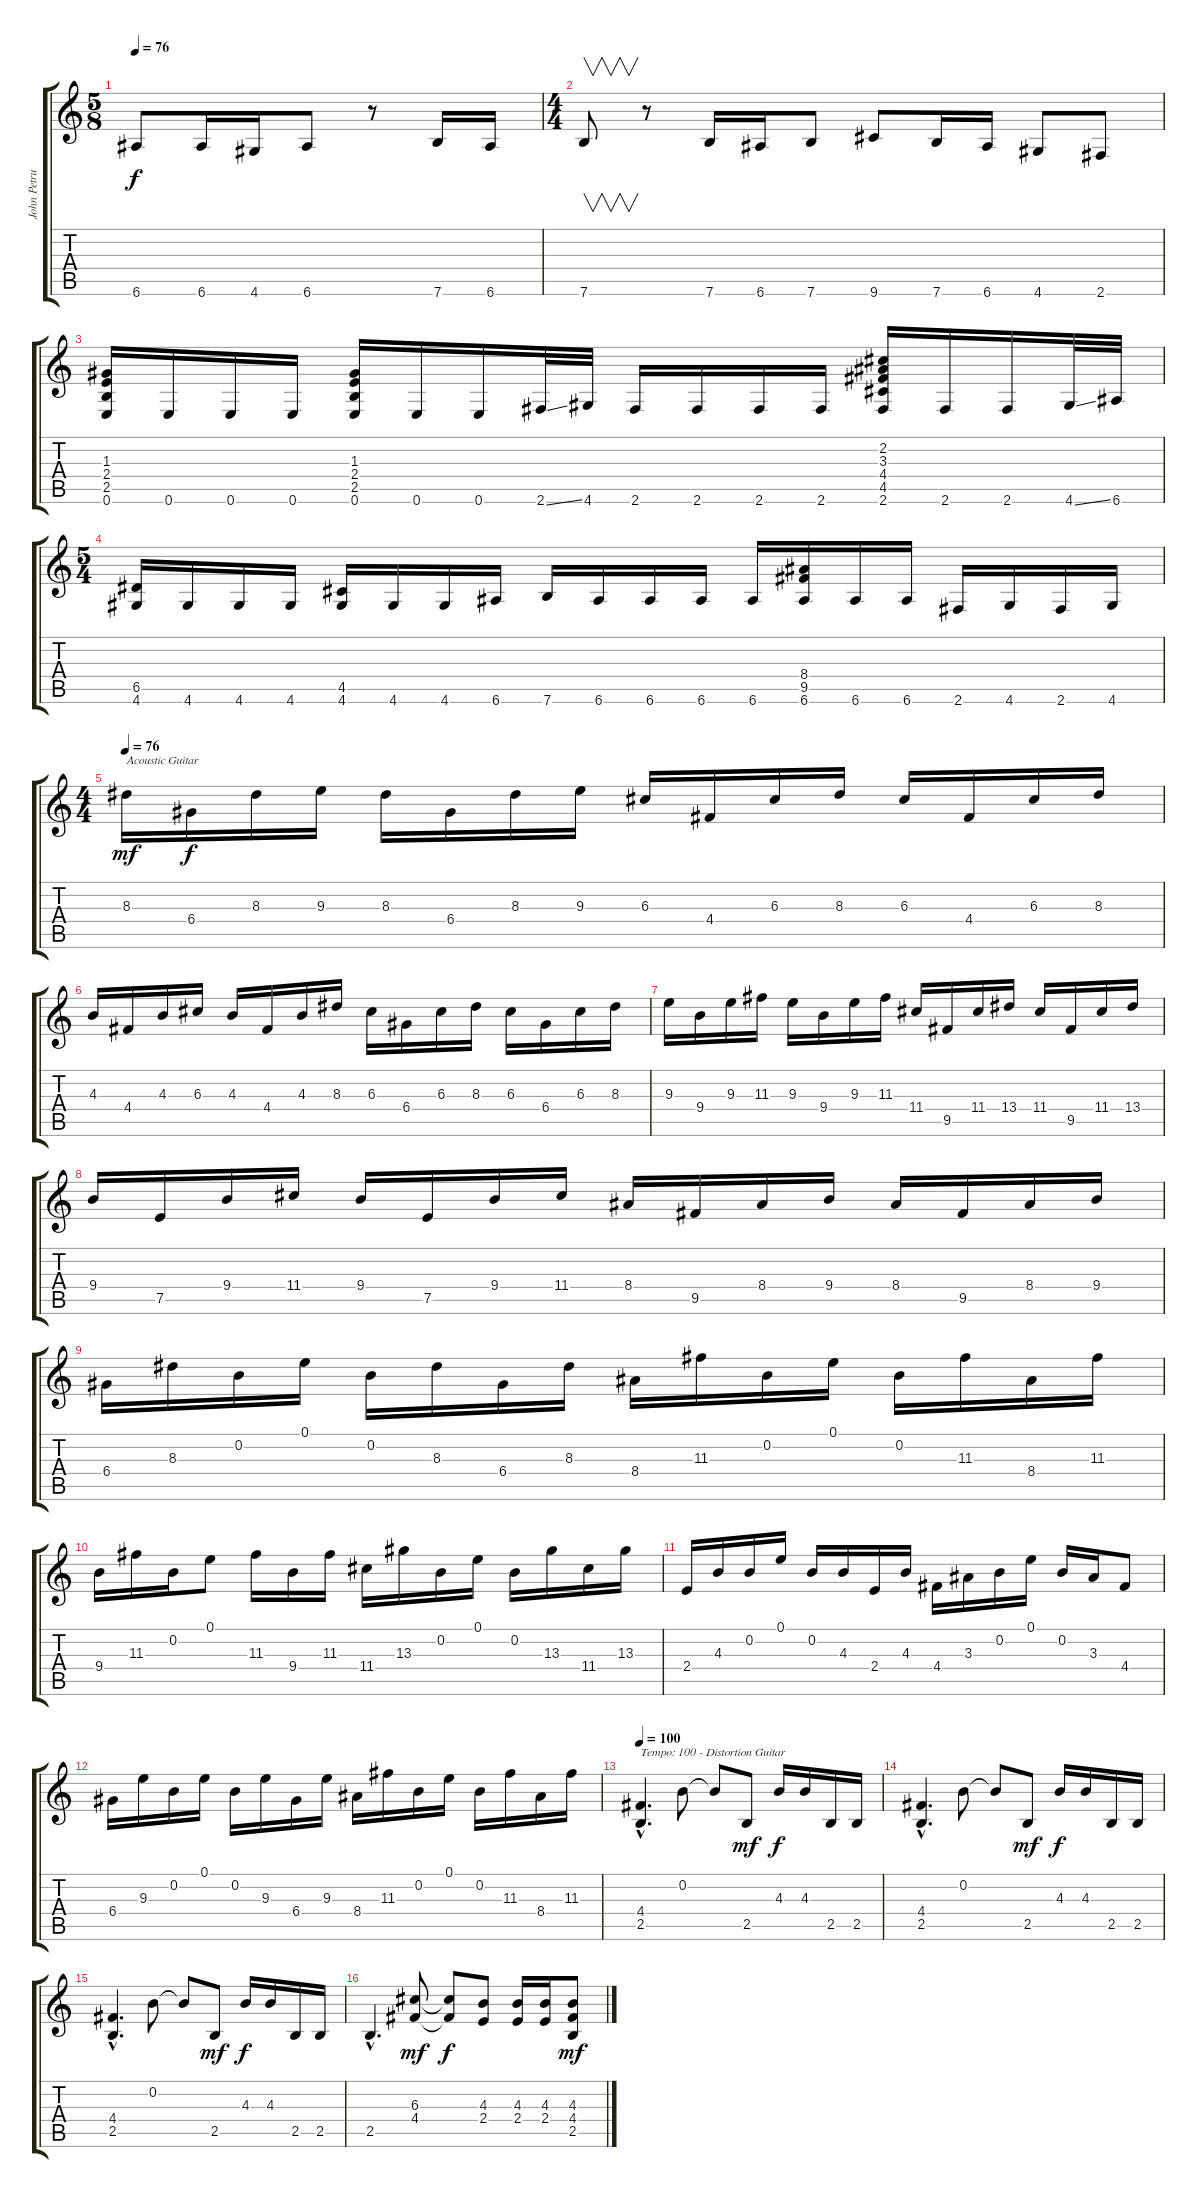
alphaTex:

\track ("John Petrucci - 6 Strings Guitar" "John Petru") {instrument distortionguitar}
\staff {score tabs}
\tuning (E4 B3 G3 D3 A2 E2) {hide}
\ts (5 8)
\tempo 76
\clef g2
\ks c
6.6.8{dy f} 6.6.16 4.6.16 6.6.8 r.8 7.6.16 6.6.16 |
\ts (4 4)
7.6.8{v} r.8 7.6.16 6.6.16 7.6.8 9.6.8 7.6.16 6.6.16 4.6.8 2.6.8 |
(1.3 2.4 2.5 0.6).16 0.6.16 0.6.16 0.6.16 (1.3 2.4 2.5 0.6).16 0.6.16 0.6.16 2.6{ss}.32 4.6.32 2.6.16 2.6.16 2.6.16 2.6.16 (2.2 3.3 4.4 4.5 2.6).16 2.6.16 2.6.16 4.6{ss}.32 6.6.32 |
\ts (5 4)
(6.5 4.6).16 4.6.16 4.6.16 4.6.16 (4.5 4.6).16 4.6.16 4.6.16 6.6.16 7.6.16 6.6.16 6.6.16 6.6.16 6.6.16 (8.4 9.5 6.6).16 6.6.16 6.6.16 2.6.16 4.6.16 2.6.16 4.6.16 |
\ts (4 4)
\tempo 76
8.3.16{txt "Acoustic Guitar" dy mf instrument acousticguitarsteel} 6.4.16{dy f} 8.3.16 9.3.16 8.3.16 6.4.16 8.3.16 9.3.16 6.3.16 4.4.16 6.3.16 8.3.16 6.3.16 4.4.16 6.3.16 8.3.16 |
4.3.16 4.4.16 4.3.16 6.3.16 4.3.16 4.4.16 4.3.16 8.3.16 6.3.16 6.4.16 6.3.16 8.3.16 6.3.16 6.4.16 6.3.16 8.3.16 |
9.3.16 9.4.16 9.3.16 11.3.16 9.3.16 9.4.16 9.3.16 11.3.16 11.4.16 9.5.16 11.4.16 13.4.16 11.4.16 9.5.16 11.4.16 13.4.16 |
9.4.16 7.5.16 9.4.16 11.4.16 9.4.16 7.5.16 9.4.16 11.4.16 8.4.16 9.5.16 8.4.16 9.4.16 8.4.16 9.5.16 8.4.16 9.4.16 |
6.4.16 8.3.16 0.2.16 0.1.16 0.2.16 8.3.16 6.4.16 8.3.16 8.4.16 11.3.16 0.2.16 0.1.16 0.2.16 11.3.16 8.4.16 11.3.16 |
9.4.16 11.3.16 0.2.16 0.1.8 11.3.16 9.4.16 11.3.16 11.4.16 13.3.16 0.2.16 0.1.16 0.2.16 13.3.16 11.4.16 13.3.16 |
2.4.16 4.3.16 0.2.16 0.1.16 0.2.16 4.3.16 2.4.16 4.3.16 4.4.16 3.3.16 0.2.16 0.1.16 0.2.16 3.3.16 4.4.8 |
6.4.16 9.3.16 0.2.16 0.1.16 0.2.16 9.3.16 6.4.16 9.3.16 8.4.16 11.3.16 0.2.16 0.1.16 0.2.16 11.3.16 8.4.16 11.3.16 |
\tempo 100
(4.4{hac} 2.5{hac}).4{d txt "Tempo: 100 - Distortion Guitar" instrument distortionguitar} 0.2.8 0.2{t}.8 2.5.8{dy mf} 4.3.16{dy f} 4.3.16 2.5.16 2.5.16 |
(4.4{hac} 2.5{hac}).4{d} 0.2.8 0.2{t}.8 2.5.8{dy mf} 4.3.16{dy f} 4.3.16 2.5.16 2.5.16 |
(4.4{hac} 2.5{hac}).4{d} 0.2.8 0.2{t}.8 2.5.8{dy mf} 4.3.16{dy f} 4.3.16 2.5.16 2.5.16 |
2.5{hac}.4{d} (6.3 4.4).8{dy mf} (6.3{t} 4.4{t}).8{dy f} (4.3 2.4).8 (4.3 2.4).16 (4.3 2.4).16 (4.3 4.4 2.5).8{dy mf}
